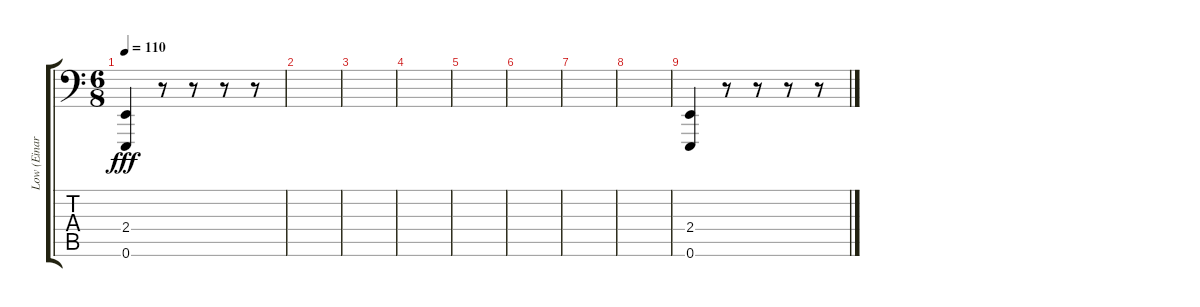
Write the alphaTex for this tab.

\track ("Low (Einar)" "Low (Einar") {instrument electricgrandpiano}
\staff {score tabs}
\tuning (E3 B2 G2 D2 A1 E1) {hide}
\ts (6 8)
\tempo 110
\clef f4
\ks c
(2.4 0.6).4{dy fff} r.8 r.8 r.8 r.8 |
|
|
|
|
|
|
|
(2.4 0.6).4 r.8 r.8 r.8 r.8
